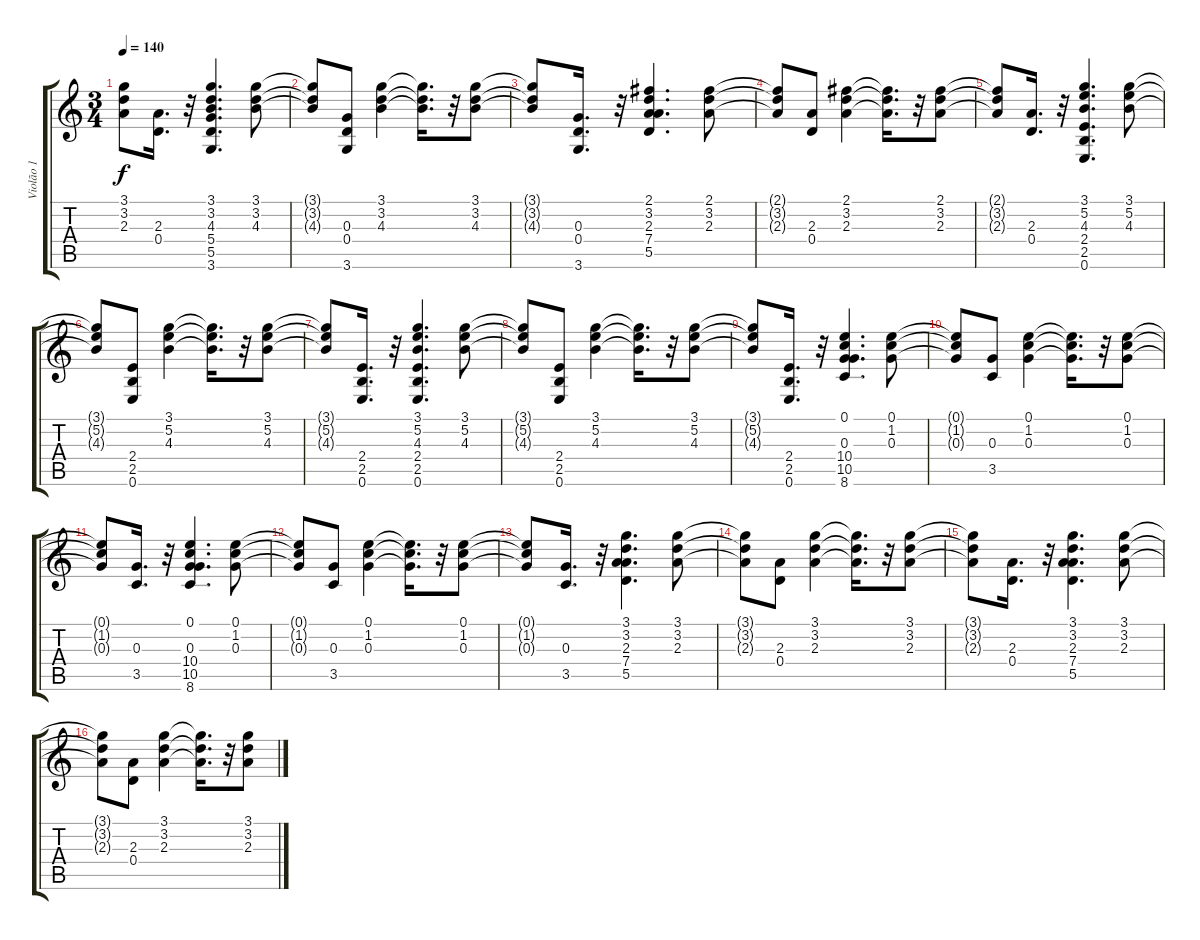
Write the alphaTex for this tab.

\track ("Violão 1" "Violão 1") {instrument acousticguitarsteel}
\staff {score tabs}
\tuning (E4 B3 G3 D3 A2 E2) {hide}
\ts (3 4)
\tempo 140
\clef g2
\ks c
(3.1{t} 3.2{t} 2.3{t}).8{dy f} (2.3 0.4).16{d} r.32 (3.1 3.2 4.3 5.4 5.5 3.6).4{d} (3.1 3.2 4.3).8 |
(3.1{t} 3.2{t} 4.3{t}).8 (0.3 0.4 3.6).8 (3.1 3.2 4.3).4 (3.1{t} 3.2{t} 4.3{t}).16{d} r.32 (3.1 3.2 4.3).8 |
(3.1{t} 3.2{t} 4.3{t}).8 (0.3 0.4 3.6).16{d} r.32 (2.1 3.2 2.3 7.4 5.5).4{d} (2.1 3.2 2.3).8 |
(2.1{t} 3.2{t} 2.3{t}).8 (2.3 0.4).8 (2.1 3.2 2.3).4 (2.1{t} 3.2{t} 2.3{t}).16{d} r.32 (2.1 3.2 2.3).8 |
(2.1{t} 3.2{t} 2.3{t}).8 (2.3 0.4).16{d} r.32 (3.1 5.2 4.3 2.4 2.5 0.6).4{d} (3.1 5.2 4.3).8 |
(3.1{t} 5.2{t} 4.3{t}).8 (2.4 2.5 0.6).8 (3.1 5.2 4.3).4 (3.1{t} 5.2{t} 4.3{t}).16{d} r.32 (3.1 5.2 4.3).8 |
(3.1{t} 5.2{t} 4.3{t}).8 (2.4 2.5 0.6).16{d} r.32 (3.1 5.2 4.3 2.4 2.5 0.6).4{d} (3.1 5.2 4.3).8 |
(3.1{t} 5.2{t} 4.3{t}).8 (2.4 2.5 0.6).8 (3.1 5.2 4.3).4 (3.1{t} 5.2{t} 4.3{t}).16{d} r.32 (3.1 5.2 4.3).8 |
(3.1{t} 5.2{t} 4.3{t}).8 (2.4 2.5 0.6).16{d} r.32 (0.1 0.3 10.4 10.5 8.6).4{d} (0.1 1.2 0.3).8 |
(0.1{t} 1.2{t} 0.3{t}).8 (0.3 3.5).8 (0.1 1.2 0.3).4 (0.1{t} 1.2{t} 0.3{t}).16{d} r.32 (0.1 1.2 0.3).8 |
(0.1{t} 1.2{t} 0.3{t}).8 (0.3 3.5).16{d} r.32 (0.1 0.3 10.4 10.5 8.6).4{d} (0.1 1.2 0.3).8 |
(0.1{t} 1.2{t} 0.3{t}).8 (0.3 3.5).8 (0.1 1.2 0.3).4 (0.1{t} 1.2{t} 0.3{t}).16{d} r.32 (0.1 1.2 0.3).8 |
(0.1{t} 1.2{t} 0.3{t}).8 (0.3 3.5).16{d} r.32 (3.1 3.2 2.3 7.4 5.5).4{d} (3.1 3.2 2.3).8 |
(3.1{t} 3.2{t} 2.3{t}).8 (2.3 0.4).8 (3.1 3.2 2.3).4 (3.1{t} 3.2{t} 2.3{t}).16{d} r.32 (3.1 3.2 2.3).8 |
(3.1{t} 3.2{t} 2.3{t}).8 (2.3 0.4).16{d} r.32 (3.1 3.2 2.3 7.4 5.5).4{d} (3.1 3.2 2.3).8 |
(3.1{t} 3.2{t} 2.3{t}).8 (2.3 0.4).8 (3.1 3.2 2.3).4 (3.1{t} 3.2{t} 2.3{t}).16{d} r.32 (3.1 3.2 2.3).8
